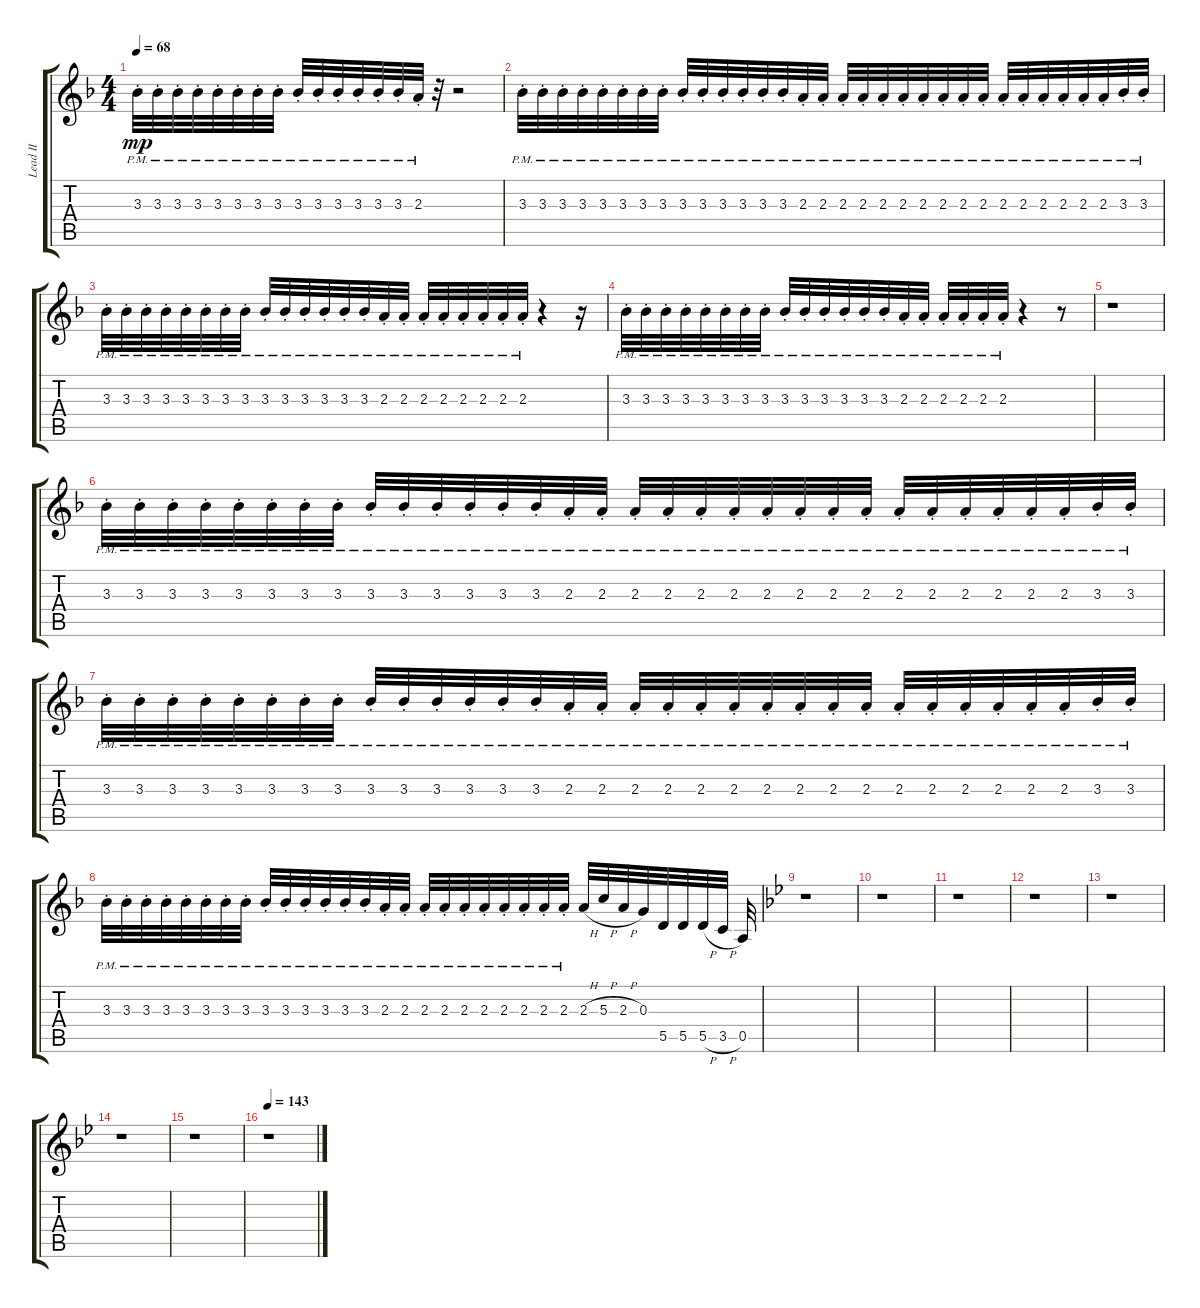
\track ("Lead II" "Lead II") {instrument acousticguitarnylon}
\staff {score tabs}
\tuning (E4 B3 G3 D3 A2 D2) {hide}
\ts (4 4)
\tempo 68
\clef g2
\ks f
3.3{pm st}.32{dy mp} 3.3{pm st}.32 3.3{pm st}.32 3.3{pm st}.32 3.3{pm st}.32 3.3{pm st}.32 3.3{pm st}.32 3.3{pm st}.32 3.3{pm st}.32 3.3{pm st}.32 3.3{pm st}.32 3.3{pm st}.32 3.3{pm st}.32 3.3{pm st}.32 2.3{pm st}.32 r.32 r.2 |
3.3{pm st}.32 3.3{pm st}.32 3.3{pm st}.32 3.3{pm st}.32 3.3{pm st}.32 3.3{pm st}.32 3.3{pm st}.32 3.3{pm st}.32 3.3{pm st}.32 3.3{pm st}.32 3.3{pm st}.32 3.3{pm st}.32 3.3{pm st}.32 3.3{pm st}.32 2.3{pm st}.32 2.3{pm st}.32 2.3{pm st}.32 2.3{pm st}.32 2.3{pm st}.32 2.3{pm st}.32 2.3{pm st}.32 2.3{pm st}.32 2.3{pm st}.32 2.3{pm st}.32 2.3{pm st}.32 2.3{pm st}.32 2.3{pm st}.32 2.3{pm st}.32 2.3{pm st}.32 2.3{pm st}.32 3.3{pm st}.32 3.3{pm st}.32 |
3.3{pm st}.32 3.3{pm st}.32 3.3{pm st}.32 3.3{pm st}.32 3.3{pm st}.32 3.3{pm st}.32 3.3{pm st}.32 3.3{pm st}.32 3.3{pm st}.32 3.3{pm st}.32 3.3{pm st}.32 3.3{pm st}.32 3.3{pm st}.32 3.3{pm st}.32 2.3{pm st}.32 2.3{pm st}.32 2.3{pm st}.32 2.3{pm st}.32 2.3{pm st}.32 2.3{pm st}.32 2.3{pm st}.32 2.3{pm st}.32 r.4 r.16 |
3.3{pm st}.32 3.3{pm st}.32 3.3{pm st}.32 3.3{pm st}.32 3.3{pm st}.32 3.3{pm st}.32 3.3{pm st}.32 3.3{pm st}.32 3.3{pm st}.32 3.3{pm st}.32 3.3{pm st}.32 3.3{pm st}.32 3.3{pm st}.32 3.3{pm st}.32 2.3{pm st}.32 2.3{pm st}.32 2.3{pm st}.32 2.3{pm st}.32 2.3{pm st}.32 2.3{pm st}.32 r.4 r.8 |
r.1 |
3.3{pm st}.32 3.3{pm st}.32 3.3{pm st}.32 3.3{pm st}.32 3.3{pm st}.32 3.3{pm st}.32 3.3{pm st}.32 3.3{pm st}.32 3.3{pm st}.32 3.3{pm st}.32 3.3{pm st}.32 3.3{pm st}.32 3.3{pm st}.32 3.3{pm st}.32 2.3{pm st}.32 2.3{pm st}.32 2.3{pm st}.32 2.3{pm st}.32 2.3{pm st}.32 2.3{pm st}.32 2.3{pm st}.32 2.3{pm st}.32 2.3{pm st}.32 2.3{pm st}.32 2.3{pm st}.32 2.3{pm st}.32 2.3{pm st}.32 2.3{pm st}.32 2.3{pm st}.32 2.3{pm st}.32 3.3{pm st}.32 3.3{pm st}.32 |
3.3{pm st}.32 3.3{pm st}.32 3.3{pm st}.32 3.3{pm st}.32 3.3{pm st}.32 3.3{pm st}.32 3.3{pm st}.32 3.3{pm st}.32 3.3{pm st}.32 3.3{pm st}.32 3.3{pm st}.32 3.3{pm st}.32 3.3{pm st}.32 3.3{pm st}.32 2.3{pm st}.32 2.3{pm st}.32 2.3{pm st}.32 2.3{pm st}.32 2.3{pm st}.32 2.3{pm st}.32 2.3{pm st}.32 2.3{pm st}.32 2.3{pm st}.32 2.3{pm st}.32 2.3{pm st}.32 2.3{pm st}.32 2.3{pm st}.32 2.3{pm st}.32 2.3{pm st}.32 2.3{pm st}.32 3.3{pm st}.32 3.3{pm st}.32 |
3.3{pm st}.32 3.3{pm st}.32 3.3{pm st}.32 3.3{pm st}.32 3.3{pm st}.32 3.3{pm st}.32 3.3{pm st}.32 3.3{pm st}.32 3.3{pm st}.32 3.3{pm st}.32 3.3{pm st}.32 3.3{pm st}.32 3.3{pm st}.32 3.3{pm st}.32 2.3{pm st}.32 2.3{pm st}.32 2.3{pm st}.32 2.3{pm st}.32 2.3{pm st}.32 2.3{pm st}.32 2.3{pm st}.32 2.3{pm st}.32 2.3{pm st}.32 2.3{pm st}.32 2.3{h}.32 5.3{h}.32 2.3{h}.32 0.3.32 5.5.32 5.5.32 5.5{h}.32 3.5{h}.32 0.5.32 |
\ks bb
r.1 |
r.1 |
r.1 |
r.1 |
r.1 |
r.1 |
r.1 |
\tempo 143
r.1
